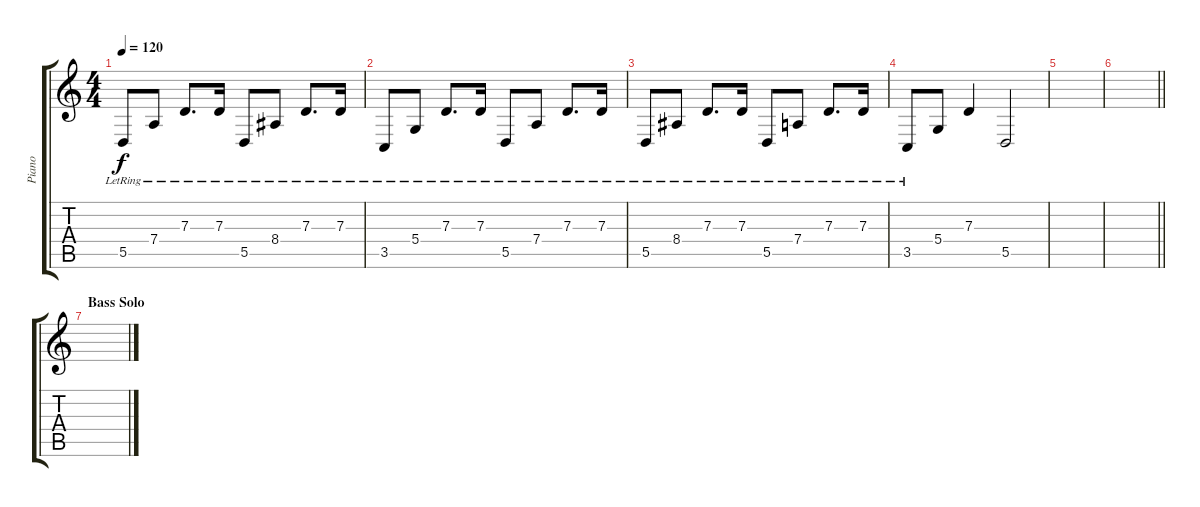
\track ("Piano" "Piano") {instrument acousticgrandpiano}
\staff {score tabs}
\tuning (E4 B3 G3 D3 A2 E2) {hide}
\ts (4 4)
\tempo 120
\clef g2
\ks c
5.5{lr}.8{dy f} 7.4{lr}.8 7.3{lr}.8{d} 7.3{lr}.16 5.5{lr}.8 8.4{lr}.8 7.3{lr}.8{d} 7.3{lr}.16 |
3.5{lr}.8 5.4{lr}.8 7.3{lr}.8{d} 7.3{lr}.16 5.5{lr}.8 7.4{lr}.8 7.3{lr}.8{d} 7.3{lr}.16 |
5.5{lr}.8 8.4{lr}.8 7.3{lr}.8{d} 7.3{lr}.16 5.5{lr}.8 7.4{lr}.8 7.3{lr}.8{d} 7.3{lr}.16 |
3.5{lr}.8 5.4.8 7.3.4 5.5.2 |
|
\barLineRight lightlight
|
\section ("" "Bass Solo")
